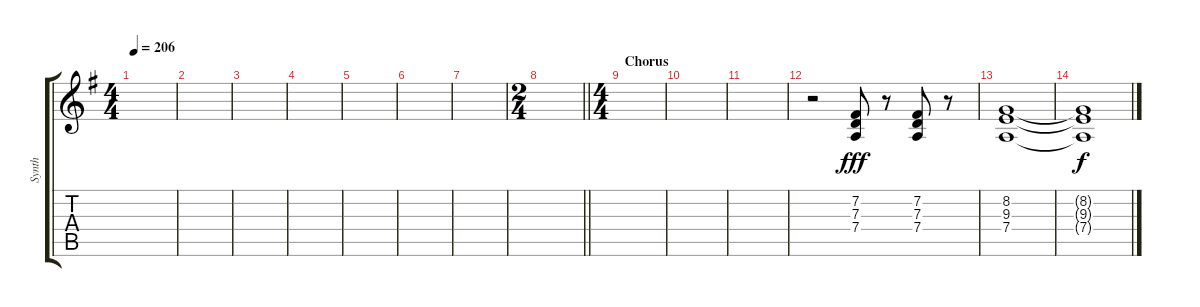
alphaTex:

\track ("Synth" "Synth") {instrument fx1rain}
\staff {score tabs}
\tuning (E4 B3 G3 D3 A2 E2) {hide}
\ts (4 4)
\tempo 206
\clef g2
\ks g
|
|
|
|
|
|
|
\ts (2 4)
\barLineRight lightlight
|
\ts (4 4)
\section ("" "Chorus")
|
|
|
r.2{instrument brasssection} (7.2 7.3 7.4).8{dy fff} r.8 (7.2 7.3 7.4).8 r.8 |
(8.2 9.3 7.4).1 |
(8.2{t} 9.3{t} 7.4{t}).1{dy f}
